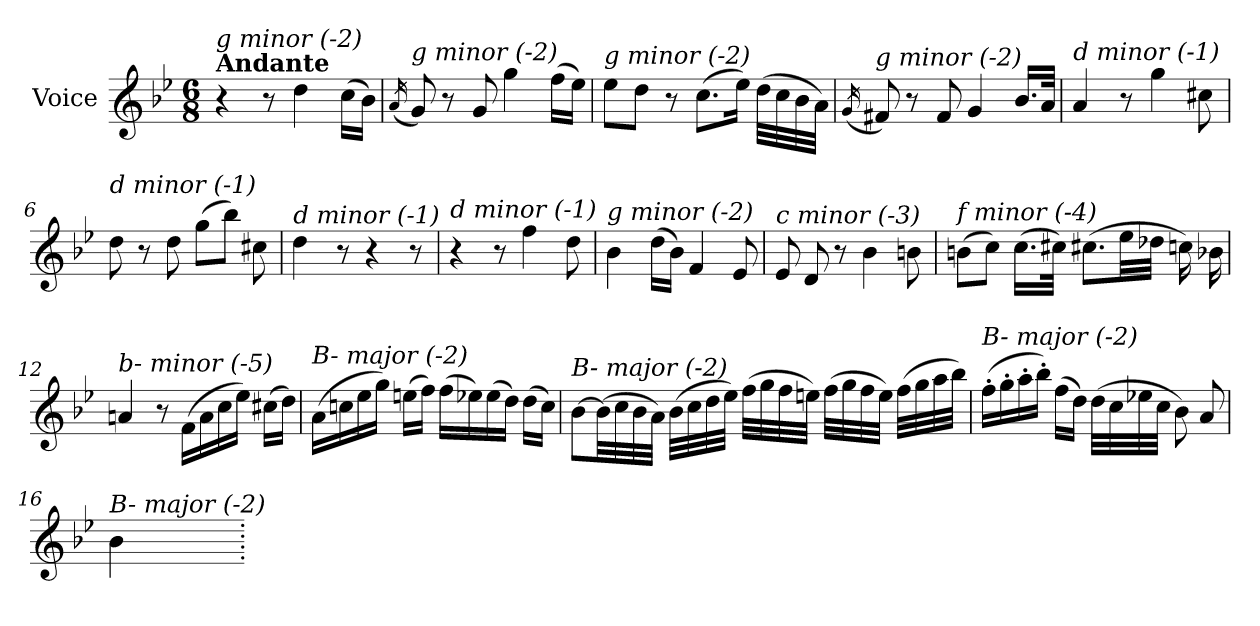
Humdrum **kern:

**kern
*part1
*staff1
*I"Voice
*I'V
*clefG2
*k[b-e-]
*M6/8
=1
!LO:TX:a:B:t=Andante
!LO:TX:i:t=g minor (-2)
4r
8r
4dd\
(>16cc\LL
16b-\JJ)
=2
(<16qa/
!LO:TX:i:t=g minor (-2)
8g/)
8r
8g/
4gg\
(>16ff\LL
16ee-\JJ)
=3
!LO:TX:i:t=g minor (-2)
8ee-\L
8dd\J
8r
(>8.cc\L
16ee-\Jk)
(>32dd\LLL
32cc\
32b-\
32a\JJJ)
=4
(<16qg/
!LO:TX:i:t=g minor (-2)
8f#X/)
8r
8f#/
4g/
16.b-/LL
32a/JJk
!!LO:LB:g=z
=5
!LO:TX:i:t=d minor (-1)
4a/
8r
4gg\
8cc#X\
=6
!LO:TX:i:t=d minor (-1)
8dd\
8r
8dd\
(>8gg\L
8bb-\J)
8cc#X\
=7
!LO:TX:i:t=d minor (-1)
4dd\
8r
4r
8r
=8
!LO:TX:i:t=d minor (-1)
4r
8r
4ff\
8dd\
=9
!LO:TX:i:t=g minor (-2)
4b-\
(>16dd\LL
16b-\JJ)
4f/
8e-/
=10
!LO:TX:i:t=c minor (-3)
8e-/
8d/
8r
4b-\
8bn\
!!LO:LB:g=z
=11
!LO:TX:i:t=f minor (-4)
(>8bn\L
8cc\J)
(>16.cc\LL
32cc#Xi\JJk)
(>8.cc#Xi\L
32ee-\LL
32dd-j\JJJ
16cc\)
16b-X\
=12
!LO:TX:i:t=b- minor (-5)
4an/
8r
(>16f\LL
16a\
16cc\
16ee-\JJ)
(>16cc#X\LL
16dd\JJ)
=13
!LO:TX:i:t=B- major (-2)
(>16a\LL
16ccn\
16ee-\
16gg\JJ)
(>16een\LL
16ff\JJ)
(>16ff\LL
16ee-X\)
(>16ee-\
16dd\JJ)
(>16dd\LL
16cc\JJ)
!!LO:LB:g=z
=14
!LO:TX:i:t=B- major (-2)
[8b-\L
(>32b-\LL]
32cc\
32b-\
32a\JJJ)
(>32b-\LLL
32cc\
32dd\
32ee-\JJJ)
(>32ff\LLL
32gg\
32ff\
32een\JJJ)
(>32ff\LLL
32gg\
32ff\
32ee\JJJ)
(>32ff\LLL
32gg\
32aa\
32bb-\JJJ)
=15
!LO:TX:i:t=B- major (-2)
(>16ff'\LL
16gg'\
16aa'\
16bb-'\JJ)
(>16ff\LL
16dd\JJ)
(>32dd\LLL
32cc\
32ee-X\
32cc\JJJ
8b-\)
8a/
=16
!LO:TX:i:t=B- major (-2)
4b-\
=.
*-
